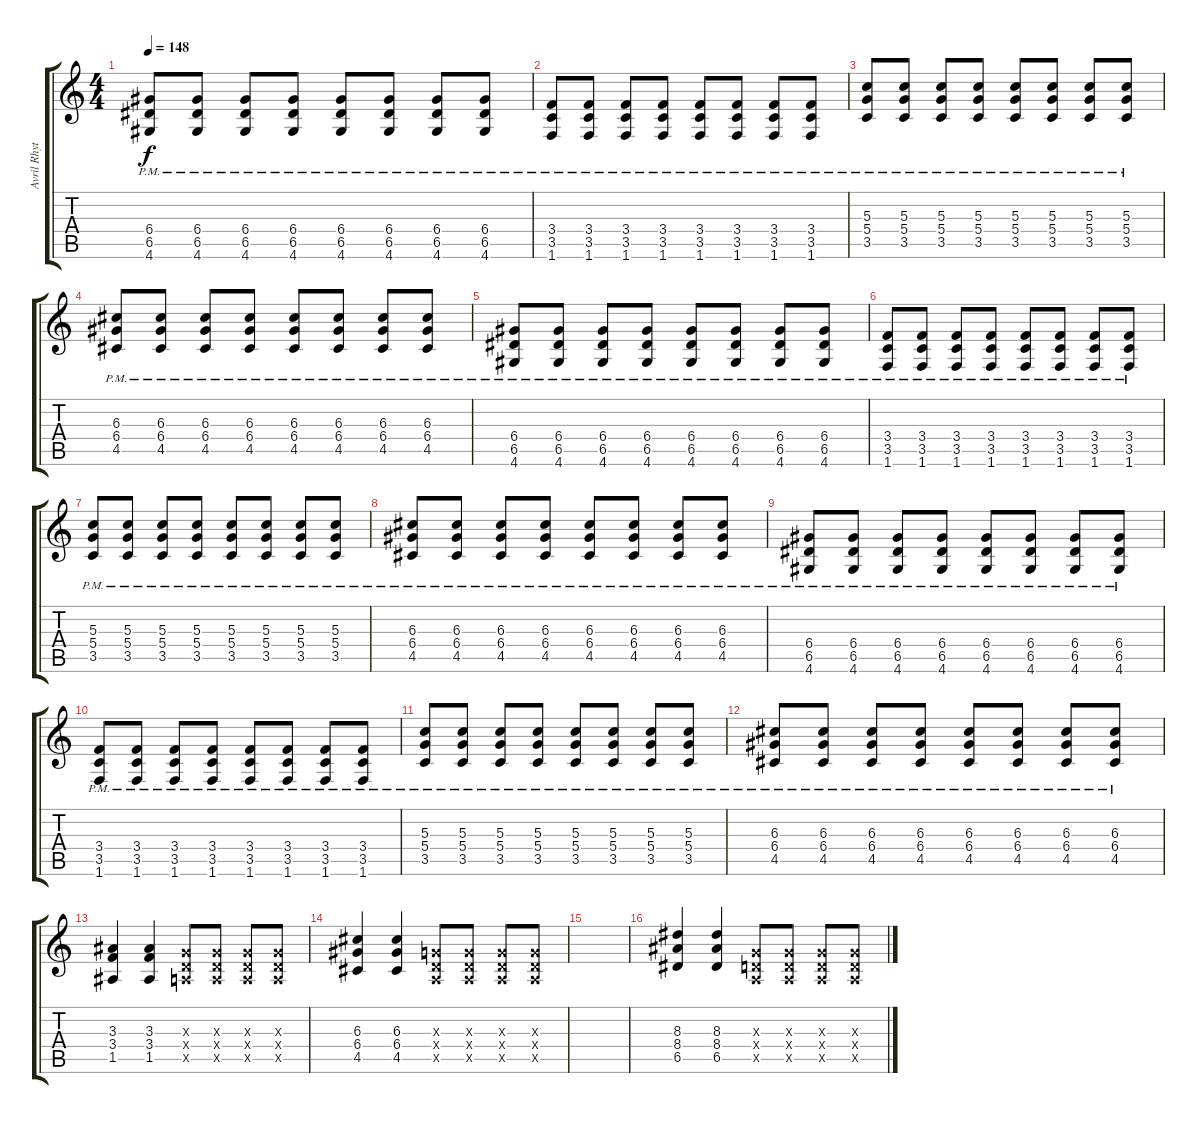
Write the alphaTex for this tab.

\track ("Avril Rhythm 2" "Avril Rhyt") {instrument distortionguitar}
\staff {score tabs}
\tuning (E4 B3 G3 D3 A2 E2) {hide}
\ts (4 4)
\tempo 148
\clef g2
\ks c
(6.4{pm} 6.5{pm} 4.6{pm}).8{dy f} (6.4{pm} 6.5{pm} 4.6{pm}).8 (6.4{pm} 6.5{pm} 4.6{pm}).8 (6.4{pm} 6.5{pm} 4.6{pm}).8 (6.4{pm} 6.5{pm} 4.6{pm}).8 (6.4{pm} 6.5{pm} 4.6{pm}).8 (6.4{pm} 6.5{pm} 4.6{pm}).8 (6.4{pm} 6.5{pm} 4.6{pm}).8 |
(3.4{pm} 3.5{pm} 1.6{pm}).8 (3.4{pm} 3.5{pm} 1.6{pm}).8 (3.4{pm} 3.5{pm} 1.6{pm}).8 (3.4{pm} 3.5{pm} 1.6{pm}).8 (3.4{pm} 3.5{pm} 1.6{pm}).8 (3.4{pm} 3.5{pm} 1.6{pm}).8 (3.4{pm} 3.5{pm} 1.6{pm}).8 (3.4{pm} 3.5{pm} 1.6{pm}).8 |
(5.3{pm} 5.4{pm} 3.5{pm}).8 (5.3{pm} 5.4{pm} 3.5{pm}).8 (5.3{pm} 5.4{pm} 3.5{pm}).8 (5.3{pm} 5.4{pm} 3.5{pm}).8 (5.3{pm} 5.4{pm} 3.5{pm}).8 (5.3{pm} 5.4{pm} 3.5{pm}).8 (5.3{pm} 5.4{pm} 3.5{pm}).8 (5.3{pm} 5.4{pm} 3.5{pm}).8 |
(6.3{pm} 6.4{pm} 4.5{pm}).8 (6.3{pm} 6.4{pm} 4.5{pm}).8 (6.3{pm} 6.4{pm} 4.5{pm}).8 (6.3{pm} 6.4{pm} 4.5{pm}).8 (6.3{pm} 6.4{pm} 4.5{pm}).8 (6.3{pm} 6.4{pm} 4.5{pm}).8 (6.3{pm} 6.4{pm} 4.5{pm}).8 (6.3{pm} 6.4{pm} 4.5{pm}).8 |
(6.4{pm} 6.5{pm} 4.6{pm}).8 (6.4{pm} 6.5{pm} 4.6{pm}).8 (6.4{pm} 6.5{pm} 4.6{pm}).8 (6.4{pm} 6.5{pm} 4.6{pm}).8 (6.4{pm} 6.5{pm} 4.6{pm}).8 (6.4{pm} 6.5{pm} 4.6{pm}).8 (6.4{pm} 6.5{pm} 4.6{pm}).8 (6.4{pm} 6.5{pm} 4.6{pm}).8 |
(3.4{pm} 3.5{pm} 1.6{pm}).8 (3.4{pm} 3.5{pm} 1.6{pm}).8 (3.4{pm} 3.5{pm} 1.6{pm}).8 (3.4{pm} 3.5{pm} 1.6{pm}).8 (3.4{pm} 3.5{pm} 1.6{pm}).8 (3.4{pm} 3.5{pm} 1.6{pm}).8 (3.4{pm} 3.5{pm} 1.6{pm}).8 (3.4{pm} 3.5{pm} 1.6{pm}).8 |
(5.3{pm} 5.4{pm} 3.5{pm}).8 (5.3{pm} 5.4{pm} 3.5{pm}).8 (5.3{pm} 5.4{pm} 3.5{pm}).8 (5.3{pm} 5.4{pm} 3.5{pm}).8 (5.3{pm} 5.4{pm} 3.5{pm}).8 (5.3{pm} 5.4{pm} 3.5{pm}).8 (5.3{pm} 5.4{pm} 3.5{pm}).8 (5.3{pm} 5.4{pm} 3.5{pm}).8 |
(6.3{pm} 6.4{pm} 4.5{pm}).8 (6.3{pm} 6.4{pm} 4.5{pm}).8 (6.3{pm} 6.4{pm} 4.5{pm}).8 (6.3{pm} 6.4{pm} 4.5{pm}).8 (6.3{pm} 6.4{pm} 4.5{pm}).8 (6.3{pm} 6.4{pm} 4.5{pm}).8 (6.3{pm} 6.4{pm} 4.5{pm}).8 (6.3{pm} 6.4{pm} 4.5{pm}).8 |
(6.4{pm} 6.5{pm} 4.6{pm}).8 (6.4{pm} 6.5{pm} 4.6{pm}).8 (6.4{pm} 6.5{pm} 4.6{pm}).8 (6.4{pm} 6.5{pm} 4.6{pm}).8 (6.4{pm} 6.5{pm} 4.6{pm}).8 (6.4{pm} 6.5{pm} 4.6{pm}).8 (6.4{pm} 6.5{pm} 4.6{pm}).8 (6.4{pm} 6.5{pm} 4.6{pm}).8 |
(3.4{pm} 3.5{pm} 1.6{pm}).8 (3.4{pm} 3.5{pm} 1.6{pm}).8 (3.4{pm} 3.5{pm} 1.6{pm}).8 (3.4{pm} 3.5{pm} 1.6{pm}).8 (3.4{pm} 3.5{pm} 1.6{pm}).8 (3.4{pm} 3.5{pm} 1.6{pm}).8 (3.4{pm} 3.5{pm} 1.6{pm}).8 (3.4{pm} 3.5{pm} 1.6{pm}).8 |
(5.3{pm} 5.4{pm} 3.5{pm}).8 (5.3{pm} 5.4{pm} 3.5{pm}).8 (5.3{pm} 5.4{pm} 3.5{pm}).8 (5.3{pm} 5.4{pm} 3.5{pm}).8 (5.3{pm} 5.4{pm} 3.5{pm}).8 (5.3{pm} 5.4{pm} 3.5{pm}).8 (5.3{pm} 5.4{pm} 3.5{pm}).8 (5.3{pm} 5.4{pm} 3.5{pm}).8 |
(6.3{pm} 6.4{pm} 4.5{pm}).8 (6.3{pm} 6.4{pm} 4.5{pm}).8 (6.3{pm} 6.4{pm} 4.5{pm}).8 (6.3{pm} 6.4{pm} 4.5{pm}).8 (6.3{pm} 6.4{pm} 4.5{pm}).8 (6.3{pm} 6.4{pm} 4.5{pm}).8 (6.3{pm} 6.4{pm} 4.5{pm}).8 (6.3{pm} 6.4{pm} 4.5{pm}).8 |
(3.3 3.4 1.5).4 (3.3 3.4 1.5).4 (0.3{x} 0.4{x} 0.5{x}).8 (0.3{x} 0.4{x} 0.5{x}).8 (0.3{x} 0.4{x} 0.5{x}).8 (0.3{x} 0.4{x} 0.5{x}).8 |
(6.3 6.4 4.5).4 (6.3 6.4 4.5).4 (0.3{x} 0.4{x} 0.5{x}).8 (0.3{x} 0.4{x} 0.5{x}).8 (0.3{x} 0.4{x} 0.5{x}).8 (0.3{x} 0.4{x} 0.5{x}).8 |
|
(8.3 8.4 6.5).4 (8.3 8.4 6.5).4 (0.3{x} 0.4{x} 0.5{x}).8 (0.3{x} 0.4{x} 0.5{x}).8 (0.3{x} 0.4{x} 0.5{x}).8 (0.3{x} 0.4{x} 0.5{x}).8
